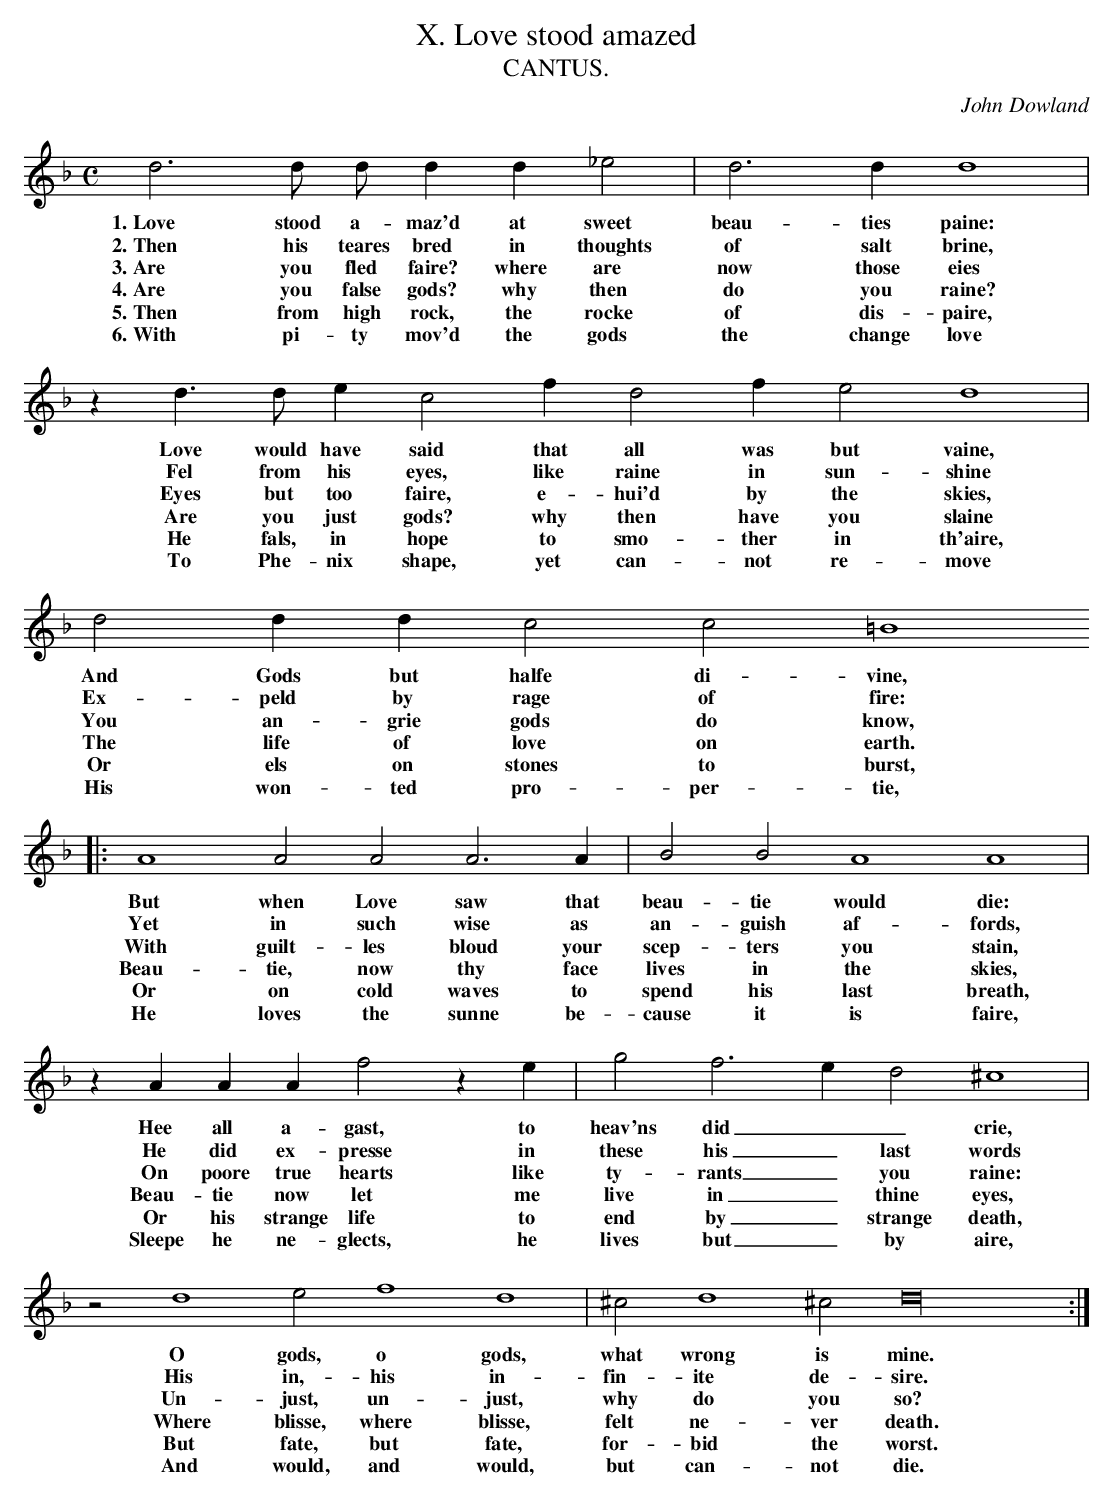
X:1
T:X. Love stood amazed
T:CANTUS.
C:John Dowland
M:C
L:1/4
K:D min
d3 d/ d/ d d _e2 | d3 d d4 |
w: 1.~Love stood a- maz'd at sweet beau- ties paine:
w: 2.~Then his teares bred in thoughts of salt brine,
w: 3.~Are you fled faire? where are now those eies
w: 4.~Are you false gods? why then do you raine?
w: 5.~Then from high rock, the rocke of dis- paire,
w: 6.~With pi- ty mov'd the gods the change love
z d > d e c2 f d2 f e2 d4 |
w: Love would have said that all was but vaine,
w: Fel from his eyes, like raine in sun- shine
w: Eyes but too faire, e- hui'd by the skies,
w: Are you just gods? why then have you slaine
w: He fals, in hope to smo- ther in th'aire,
w: To Phe- nix shape, yet can- not re- move
d2 d d c2 c2 =B4
w: And Gods but halfe di- vine,
w: Ex- peld by rage of fire:
w: You an- grie gods do know,
w: The life of love on earth.
w: Or els on stones to burst,
w: His won- ted pro- per- tie,
|: A4 A2 A2 A3 A | B2 B2 A4 A4 |
w: But when Love saw that beau- tie would die:
w: Yet in such wise as an- guish af- fords,
w: With guilt- les bloud your scep- ters you stain,
w: Beau- tie, now thy face lives in the skies,
w: Or on cold waves to spend his last breath,
w: He loves the sunne be- cause it is faire,
z A A A f2  z e | g2 f3 e d2 ^c4 |
w: Hee all a- gast, to heav'ns did _ _ crie,
w: He did ex- presse in these his _ last words
w: On poore true hearts like ty- rants _ you raine:
w: Beau- tie now let me live in _ thine eyes,
w: Or his strange life to end by _ strange death,
w: Sleepe he ne- glects, he lives but _ by aire,
z2 d4 e2 f4 d4 | ^c2 d4 ^c2 d16 :|
w: O gods, o gods, what wrong is mine.
w: His in,- his in- fin- ite de- sire.
w: Un- just, un- just, why do you so?
w: Where blisse, where blisse, felt ne- ver death.
w: But fate, but fate, for- bid the worst.
w: And would, and would, but can- not die.
